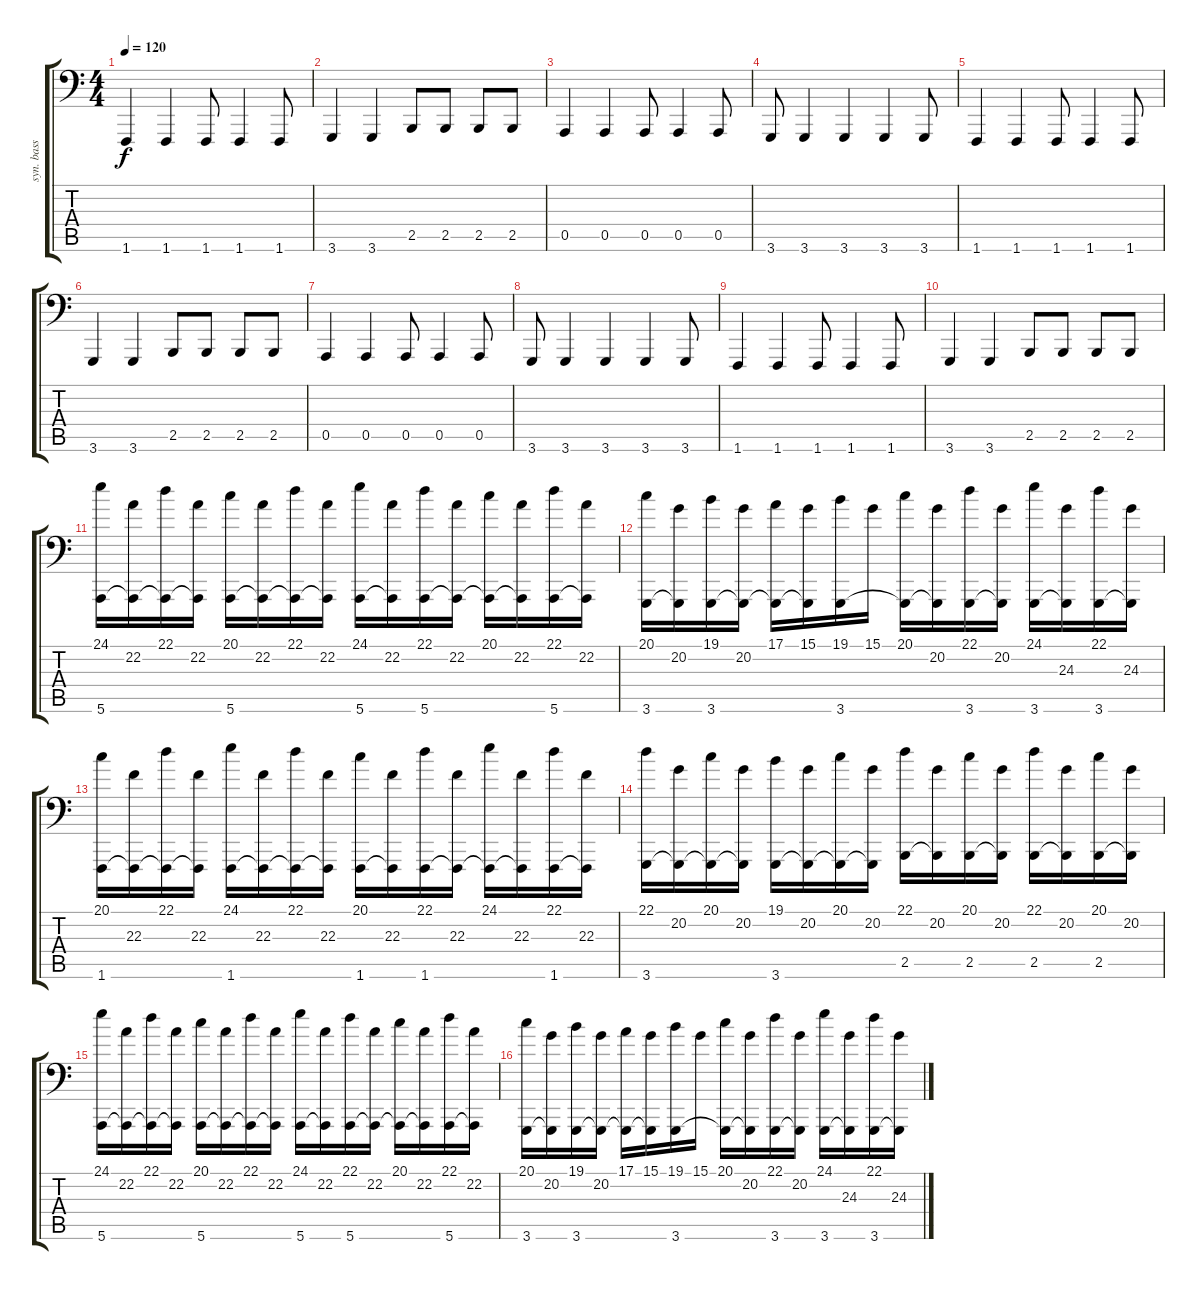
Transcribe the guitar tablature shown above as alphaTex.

\track ("syn. bass" "syn. bass") {instrument lead8bassandlead}
\staff {score tabs}
\tuning (E3 B2 G2 D2 A1 E1) {hide}
\ts (4 4)
\tempo 120
\clef f4
\ks c
1.6.4{dy f} 1.6.4 1.6.8 1.6.4 1.6.8 |
3.6.4 3.6.4 2.5.8 2.5.8 2.5.8 2.5.8 |
0.5.4 0.5.4 0.5.8 0.5.4 0.5.8 |
3.6.8 3.6.4 3.6.4 3.6.4 3.6.8 |
1.6.4 1.6.4 1.6.8 1.6.4 1.6.8 |
3.6.4 3.6.4 2.5.8 2.5.8 2.5.8 2.5.8 |
0.5.4 0.5.4 0.5.8 0.5.4 0.5.8 |
3.6.8 3.6.4 3.6.4 3.6.4 3.6.8 |
1.6.4 1.6.4 1.6.8 1.6.4 1.6.8 |
3.6.4 3.6.4 2.5.8 2.5.8 2.5.8 2.5.8 |
(24.1 5.6).16 (22.2 5.6{t}).16 (22.1 5.6{t}).16 (22.2 5.6{t}).16 (20.1 5.6).16 (22.2 5.6{t}).16 (22.1 5.6{t}).16 (22.2 5.6{t}).16 (24.1 5.6).16 (22.2 5.6{t}).16 (22.1 5.6).16 (22.2 5.6{t}).16 (20.1 5.6{t}).16 (22.2 5.6{t}).16 (22.1 5.6).16 (22.2 5.6{t}).16 |
(20.1 3.6).16 (20.2 3.6{t}).16 (19.1 3.6).16 (20.2 3.6{t}).16 (17.1 3.6{t}).16 (15.1 3.6{t}).16 (19.1 3.6).16 15.1.16 (20.1 3.6{t}).16 (20.2 3.6{t}).16 (22.1 3.6).16 (20.2 3.6{t}).16 (24.1 3.6).16 (24.3 3.6{t}).16 (22.1 3.6).16 (24.3 3.6{t}).16 |
(20.1 1.6).16 (22.3 1.6{t}).16 (22.1 1.6{t}).16 (22.3 1.6{t}).16 (24.1 1.6).16 (22.3 1.6{t}).16 (22.1 1.6{t}).16 (22.3 1.6{t}).16 (20.1 1.6).16 (22.3 1.6{t}).16 (22.1 1.6).16 (22.3 1.6{t}).16 (24.1 1.6{t}).16 (22.3 1.6{t}).16 (22.1 1.6).16 (22.3 1.6{t}).16 |
(22.1 3.6).16 (20.2 3.6{t}).16 (20.1 3.6{t}).16 (20.2 3.6{t}).16 (19.1 3.6).16 (20.2 3.6{t}).16 (20.1 3.6{t}).16 (20.2 3.6{t}).16 (22.1 2.5).16 (20.2 2.5{t}).16 (20.1 2.5).16 (20.2 2.5{t}).16 (22.1 2.5).16 (20.2 2.5{t}).16 (20.1 2.5).16 (20.2 2.5{t}).16 |
(24.1 5.6).16 (22.2 5.6{t}).16 (22.1 5.6{t}).16 (22.2 5.6{t}).16 (20.1 5.6).16 (22.2 5.6{t}).16 (22.1 5.6{t}).16 (22.2 5.6{t}).16 (24.1 5.6).16 (22.2 5.6{t}).16 (22.1 5.6).16 (22.2 5.6{t}).16 (20.1 5.6{t}).16 (22.2 5.6{t}).16 (22.1 5.6).16 (22.2 5.6{t}).16 |
(20.1 3.6).16 (20.2 3.6{t}).16 (19.1 3.6).16 (20.2 3.6{t}).16 (17.1 3.6{t}).16 (15.1 3.6{t}).16 (19.1 3.6).16 15.1.16 (20.1 3.6{t}).16 (20.2 3.6{t}).16 (22.1 3.6).16 (20.2 3.6{t}).16 (24.1 3.6).16 (24.3 3.6{t}).16 (22.1 3.6).16 (24.3 3.6{t}).16
